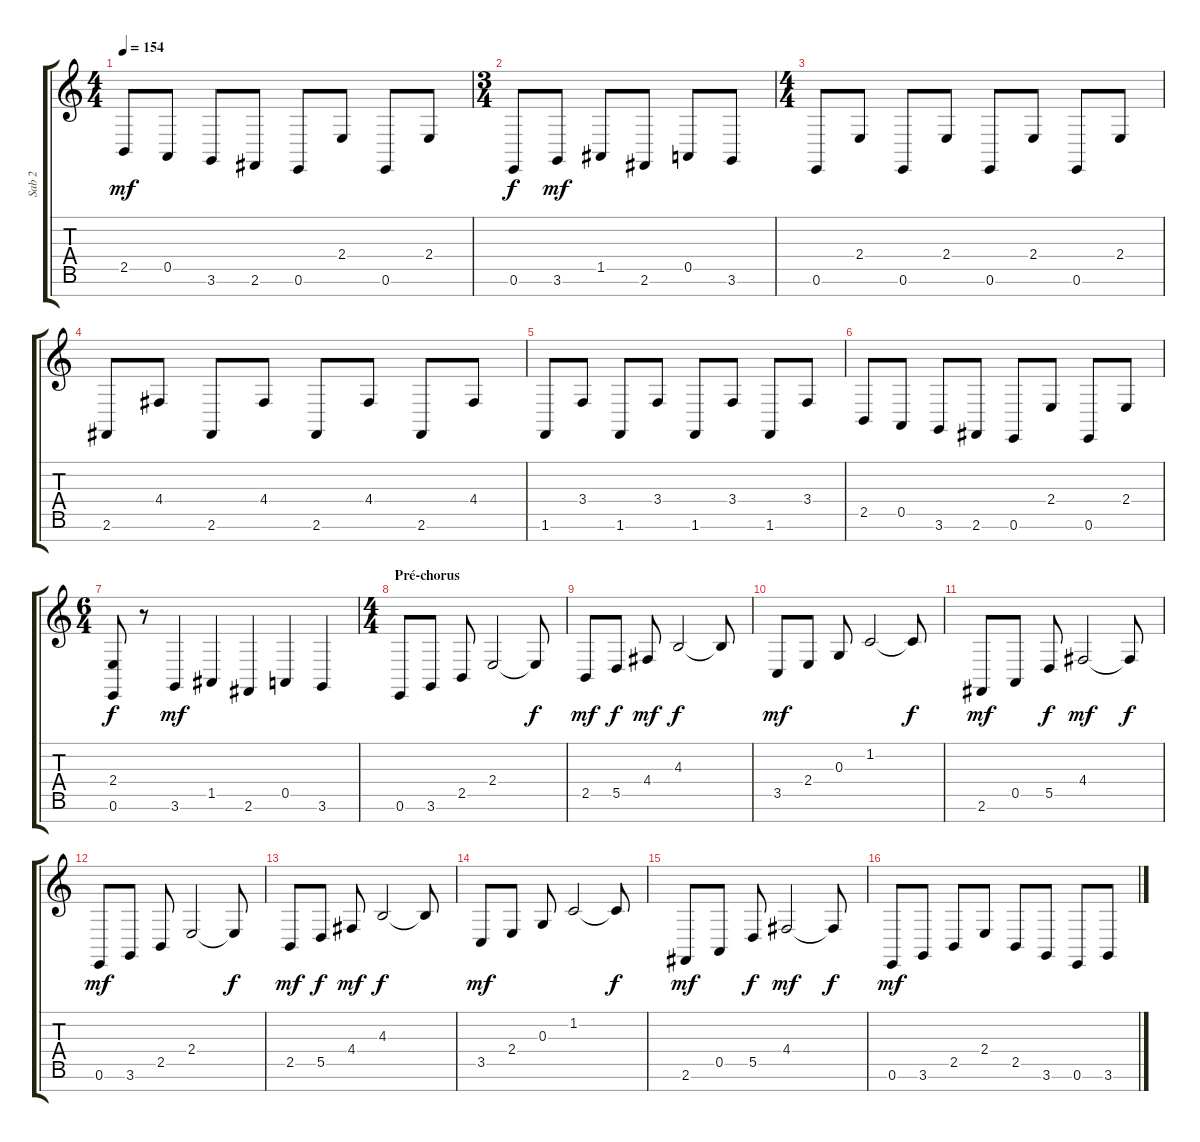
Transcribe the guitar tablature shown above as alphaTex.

\track ("Sab 2" "Sab 2") {instrument stringensemble1}
\staff {score tabs}
\tuning (E4 B3 G3 D3 A2 E2 B1) {hide}
\ts (4 4)
\tempo 154
\clef g2
\ks c
2.5.8{dy mf} 0.5.8 3.6.8 2.6.8 0.6.8 2.4.8 0.6.8 2.4.8 |
\ts (3 4)
0.6.8{dy f} 3.6.8{dy mf} 1.5.8 2.6.8 0.5.8 3.6.8 |
\ts (4 4)
0.6.8 2.4.8 0.6.8 2.4.8 0.6.8 2.4.8 0.6.8 2.4.8 |
2.6.8 4.4.8 2.6.8 4.4.8 2.6.8 4.4.8 2.6.8 4.4.8 |
1.6.8 3.4.8 1.6.8 3.4.8 1.6.8 3.4.8 1.6.8 3.4.8 |
2.5.8 0.5.8 3.6.8 2.6.8 0.6.8 2.4.8 0.6.8 2.4.8 |
\ts (6 4)
(2.4 0.6).8{dy f} r.8 3.6.4{dy mf} 1.5.4 2.6.4 0.5.4 3.6.4 |
\ts (4 4)
\section ("" "Pré-chorus")
0.6.8 3.6.8 2.5.8 2.4.2 2.4{t}.8{dy f} |
2.5.8{dy mf} 5.5.8{dy f} 4.4.8{dy mf} 4.3.2{dy f} 4.3{t}.8 |
3.5.8{dy mf} 2.4.8 0.3.8 1.2.2 1.2{t}.8{dy f} |
2.6.8{dy mf} 0.5.8 5.5.8{dy f} 4.4.2{dy mf} 4.4{t}.8{dy f} |
0.6.8{dy mf} 3.6.8 2.5.8 2.4.2 2.4{t}.8{dy f} |
2.5.8{dy mf} 5.5.8{dy f} 4.4.8{dy mf} 4.3.2{dy f} 4.3{t}.8 |
3.5.8{dy mf} 2.4.8 0.3.8 1.2.2 1.2{t}.8{dy f} |
2.6.8{dy mf} 0.5.8 5.5.8{dy f} 4.4.2{dy mf} 4.4{t}.8{dy f} |
0.6.8{dy mf} 3.6.8 2.5.8 2.4.8 2.5.8 3.6.8 0.6.8 3.6.8
